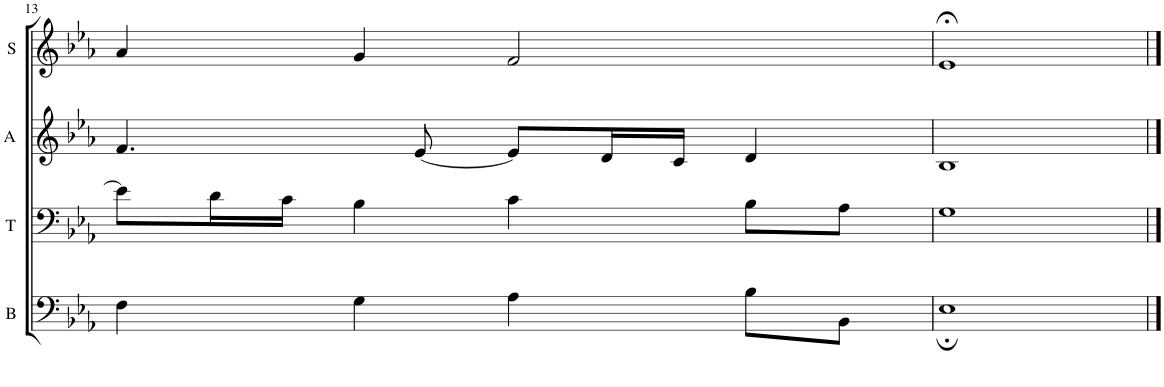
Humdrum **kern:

**kern	**kern	**kern	**kern
*part4	*part3	*part2	*part1
*staff4	*staff3	*staff2	*staff1
*I"B	*I"T	*I"A	*I"S
*I'B	*I'T	*I'A	*I'S
!!LO:PB:g=z
*clefF4	*clefF4	*clefG2	*clefG2
*k[b-e-a-]	*k[b-e-a-]	*k[b-e-a-]	*k[b-e-a-]
*M4/4	*M4/4	*M4/4	*M4/4
=13	=13	=13	=13
4F\	8e-\L]	4.f/	4a-/
.	16d\L	.	.
.	16c\JJ	.	.
4G\	4B-\	.	4g/
.	.	[8e-/	.
4A-\	4c\	8e-/L]	2f/
.	.	16d/L	.
.	.	16c/JJ	.
8B-\L	8B-\L	4d/	.
8BB-\J	8A-\J	.	.
=14	=14	=14	=14
1E-;	1G	1B-	1e-;<
==	==	==	==
*-	*-	*-	*-
